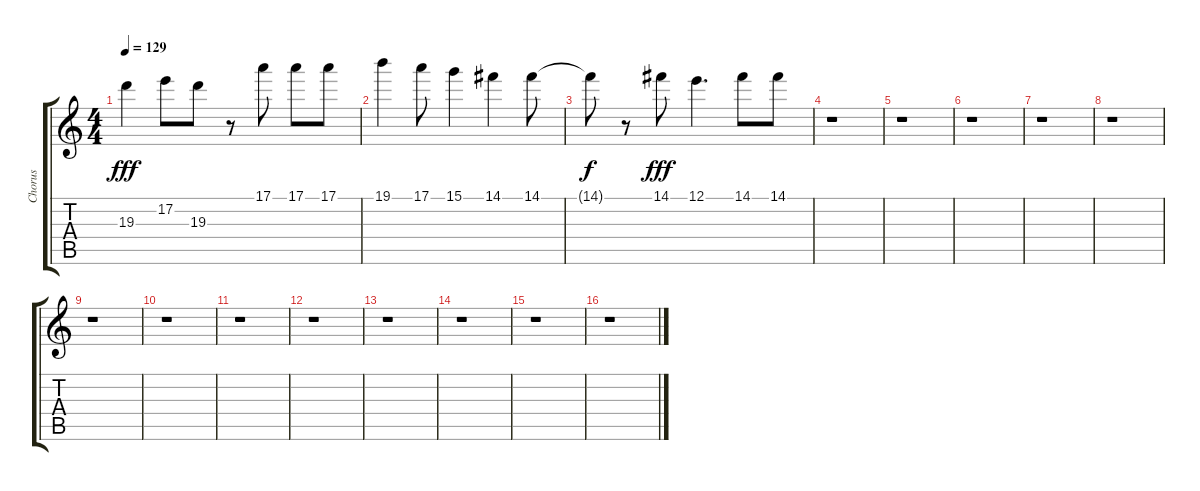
\track ("Chorus" "Chorus") {instrument acousticguitarsteel}
\staff {score tabs}
\tuning (E4 B3 G3 D3 A2 E2) {hide}
\ts (4 4)
\tempo 129
\clef g2
\ks c
19.3.4{dy fff} 17.2.8 19.3.8 r.8 17.1.8 17.1.8 17.1.8 |
19.1.4 17.1.8 15.1.4 14.1.4 14.1.8 |
14.1{t}.8{dy f} r.8 14.1.8{dy fff} 12.1.4{d} 14.1.8 14.1.8 |
r.1 |
r.1 |
r.1 |
r.1 |
r.1 |
r.1 |
r.1 |
r.1 |
r.1 |
r.1 |
r.1 |
r.1 |
r.1
